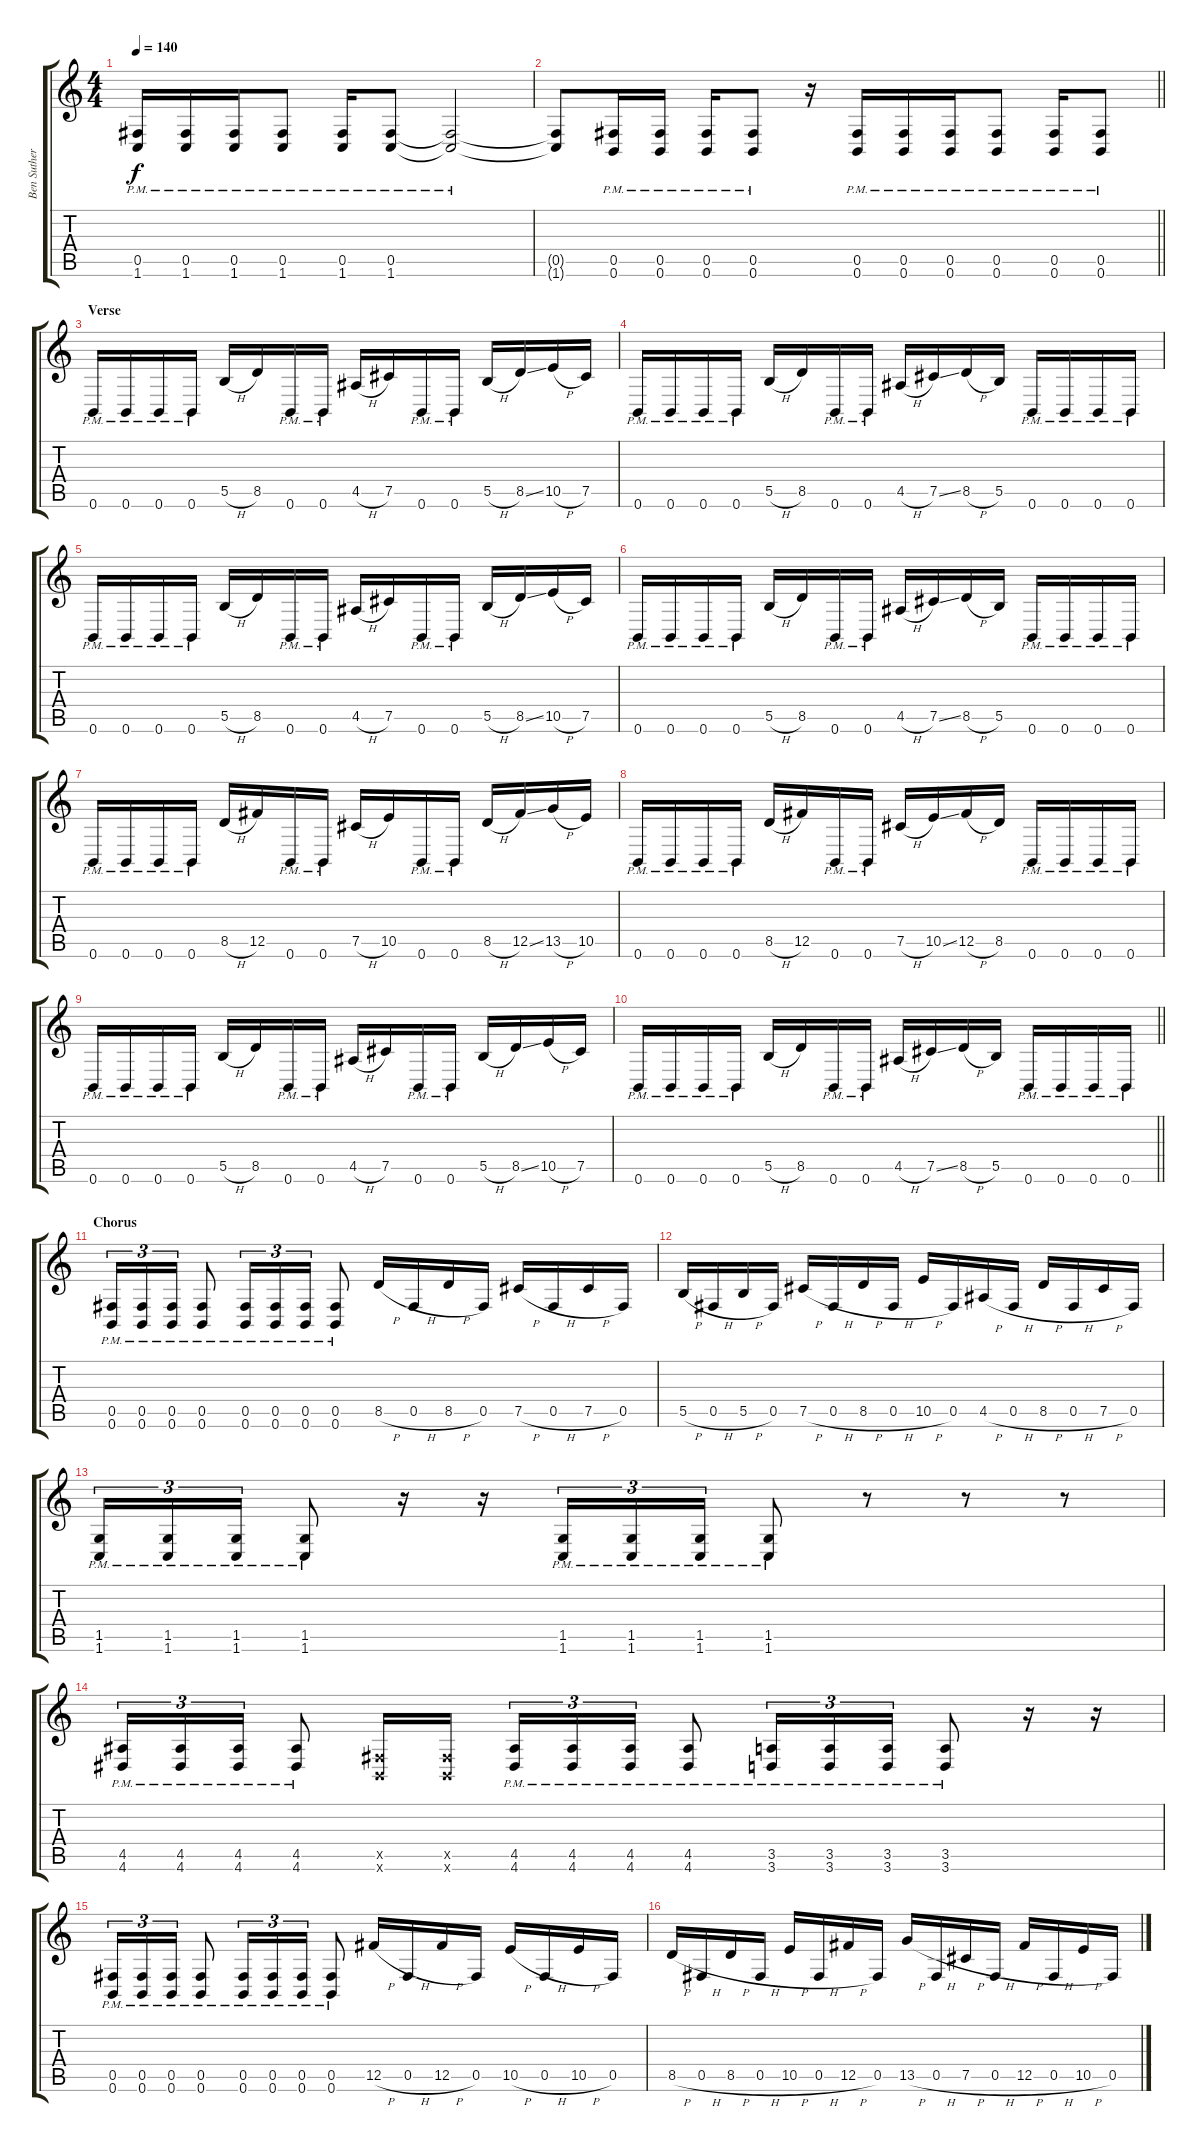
\track ("Ben Sutherland (Lead Guitar)" "Ben Suther") {instrument distortionguitar}
\staff {score tabs}
\tuning (Db4 Ab3 E3 B2 Gb2 B1) {hide}
\ts (4 4)
\tempo 140
\clef g2
\ks c
(0.5{pm} 1.6{pm}).16{dy f} (0.5{pm} 1.6{pm}).16 (0.5{pm} 1.6{pm}).16 (0.5{pm} 1.6{pm}).8 (0.5{pm} 1.6{pm}).16 (0.5{pm} 1.6{pm}).8 (0.5{pm t} 1.6{pm t}).2 |
\barLineRight lightlight
(0.5{t} 1.6{t}).8 (0.5{pm} 0.6{pm}).16 (0.5{pm} 0.6{pm}).16 (0.5{pm} 0.6{pm}).16 (0.5{pm} 0.6{pm}).8 r.16 (0.5{pm} 0.6{pm}).16 (0.5{pm} 0.6{pm}).16 (0.5{pm} 0.6{pm}).16 (0.5{pm} 0.6{pm}).8 (0.5{pm} 0.6{pm}).16 (0.5{pm} 0.6{pm}).8 |
\section ("" "Verse")
0.6{pm}.16 0.6{pm}.16 0.6{pm}.16 0.6{pm}.16 5.5{h}.16 8.5.16 0.6{pm}.16 0.6{pm}.16 4.5{h}.16 7.5.16 0.6{pm}.16 0.6{pm}.16 5.5{h}.16 8.5{ss}.16 10.5{h}.16 7.5.16 |
0.6{pm}.16 0.6{pm}.16 0.6{pm}.16 0.6{pm}.16 5.5{h}.16 8.5.16 0.6{pm}.16 0.6{pm}.16 4.5{h}.16 7.5{ss}.16 8.5{h}.16 5.5.16 0.6{pm}.16 0.6{pm}.16 0.6{pm}.16 0.6{pm}.16 |
0.6{pm}.16 0.6{pm}.16 0.6{pm}.16 0.6{pm}.16 5.5{h}.16 8.5.16 0.6{pm}.16 0.6{pm}.16 4.5{h}.16 7.5.16 0.6{pm}.16 0.6{pm}.16 5.5{h}.16 8.5{ss}.16 10.5{h}.16 7.5.16 |
0.6{pm}.16 0.6{pm}.16 0.6{pm}.16 0.6{pm}.16 5.5{h}.16 8.5.16 0.6{pm}.16 0.6{pm}.16 4.5{h}.16 7.5{ss}.16 8.5{h}.16 5.5.16 0.6{pm}.16 0.6{pm}.16 0.6{pm}.16 0.6{pm}.16 |
0.6{pm}.16 0.6{pm}.16 0.6{pm}.16 0.6{pm}.16 8.5{h}.16 12.5.16 0.6{pm}.16 0.6{pm}.16 7.5{h}.16 10.5.16 0.6{pm}.16 0.6{pm}.16 8.5{h}.16 12.5{ss}.16 13.5{h}.16 10.5.16 |
0.6{pm}.16 0.6{pm}.16 0.6{pm}.16 0.6{pm}.16 8.5{h}.16 12.5.16 0.6{pm}.16 0.6{pm}.16 7.5{h}.16 10.5{ss}.16 12.5{h}.16 8.5.16 0.6{pm}.16 0.6{pm}.16 0.6{pm}.16 0.6{pm}.16 |
0.6{pm}.16 0.6{pm}.16 0.6{pm}.16 0.6{pm}.16 5.5{h}.16 8.5.16 0.6{pm}.16 0.6{pm}.16 4.5{h}.16 7.5.16 0.6{pm}.16 0.6{pm}.16 5.5{h}.16 8.5{ss}.16 10.5{h}.16 7.5.16 |
\barLineRight lightlight
0.6{pm}.16 0.6{pm}.16 0.6{pm}.16 0.6{pm}.16 5.5{h}.16 8.5.16 0.6{pm}.16 0.6{pm}.16 4.5{h}.16 7.5{ss}.16 8.5{h}.16 5.5.16 0.6{pm}.16 0.6{pm}.16 0.6{pm}.16 0.6{pm}.16 |
\section ("" "Chorus ")
(0.5{pm} 0.6{pm}).16{tu (3 2)} (0.5{pm} 0.6{pm}).16{tu (3 2)} (0.5{pm} 0.6{pm}).16{tu (3 2)} (0.5{pm} 0.6{pm}).8 (0.5{pm} 0.6{pm}).16{tu (3 2)} (0.5{pm} 0.6{pm}).16{tu (3 2)} (0.5{pm} 0.6{pm}).16{tu (3 2)} (0.5{pm} 0.6{pm}).8 8.5{h}.16 0.5{h}.16 8.5{h}.16 0.5.16 7.5{h}.16 0.5{h}.16 7.5{h}.16 0.5.16 |
5.5{h}.16 0.5{h}.16 5.5{h}.16 0.5.16 7.5{h}.16 0.5{h}.16 8.5{h}.16 0.5{h}.16 10.5{h}.16 0.5.16 4.5{h}.16 0.5{h}.16 8.5{h}.16 0.5{h}.16 7.5{h}.16 0.5.16 |
(1.5{pm} 1.6{pm}).16{tu (3 2)} (1.5{pm} 1.6{pm}).16{tu (3 2)} (1.5{pm} 1.6{pm}).16{tu (3 2)} (1.5{pm} 1.6{pm}).8 r.16 r.16 (1.5{pm} 1.6{pm}).16{tu (3 2)} (1.5{pm} 1.6{pm}).16{tu (3 2)} (1.5{pm} 1.6{pm}).16{tu (3 2)} (1.5{pm} 1.6{pm}).8 r.8 r.8 r.8 |
(4.5{pm} 4.6{pm}).16{tu (3 2)} (4.5{pm} 4.6{pm}).16{tu (3 2)} (4.5{pm} 4.6{pm}).16{tu (3 2)} (4.5{pm} 4.6{pm}).8 (0.5{x} 0.6{x}).16 (0.5{x} 0.6{x}).16{beam splitsecondary} (4.5{pm} 4.6{pm}).16{tu (3 2)} (4.5{pm} 4.6{pm}).16{tu (3 2)} (4.5{pm} 4.6{pm}).16{tu (3 2)} (4.5{pm} 4.6{pm}).8 (3.5{pm} 3.6{pm}).16{tu (3 2)} (3.5{pm} 3.6{pm}).16{tu (3 2)} (3.5{pm} 3.6{pm}).16{tu (3 2)} (3.5{pm} 3.6{pm}).8 r.16 r.16 |
(0.5{pm} 0.6{pm}).16{tu (3 2)} (0.5{pm} 0.6{pm}).16{tu (3 2)} (0.5{pm} 0.6{pm}).16{tu (3 2)} (0.5{pm} 0.6{pm}).8 (0.5{pm} 0.6{pm}).16{tu (3 2)} (0.5{pm} 0.6{pm}).16{tu (3 2)} (0.5{pm} 0.6{pm}).16{tu (3 2)} (0.5{pm} 0.6{pm}).8 12.5{h}.16 0.5{h}.16 12.5{h}.16 0.5.16 10.5{h}.16 0.5{h}.16 10.5{h}.16 0.5.16 |
8.5{h}.16 0.5{h}.16 8.5{h}.16 0.5{h}.16 10.5{h}.16 0.5{h}.16 12.5{h}.16 0.5.16 13.5{h}.16 0.5{h}.16 7.5{h}.16 0.5{h}.16 12.5{h}.16 0.5{h}.16 10.5{h}.16 0.5.16
